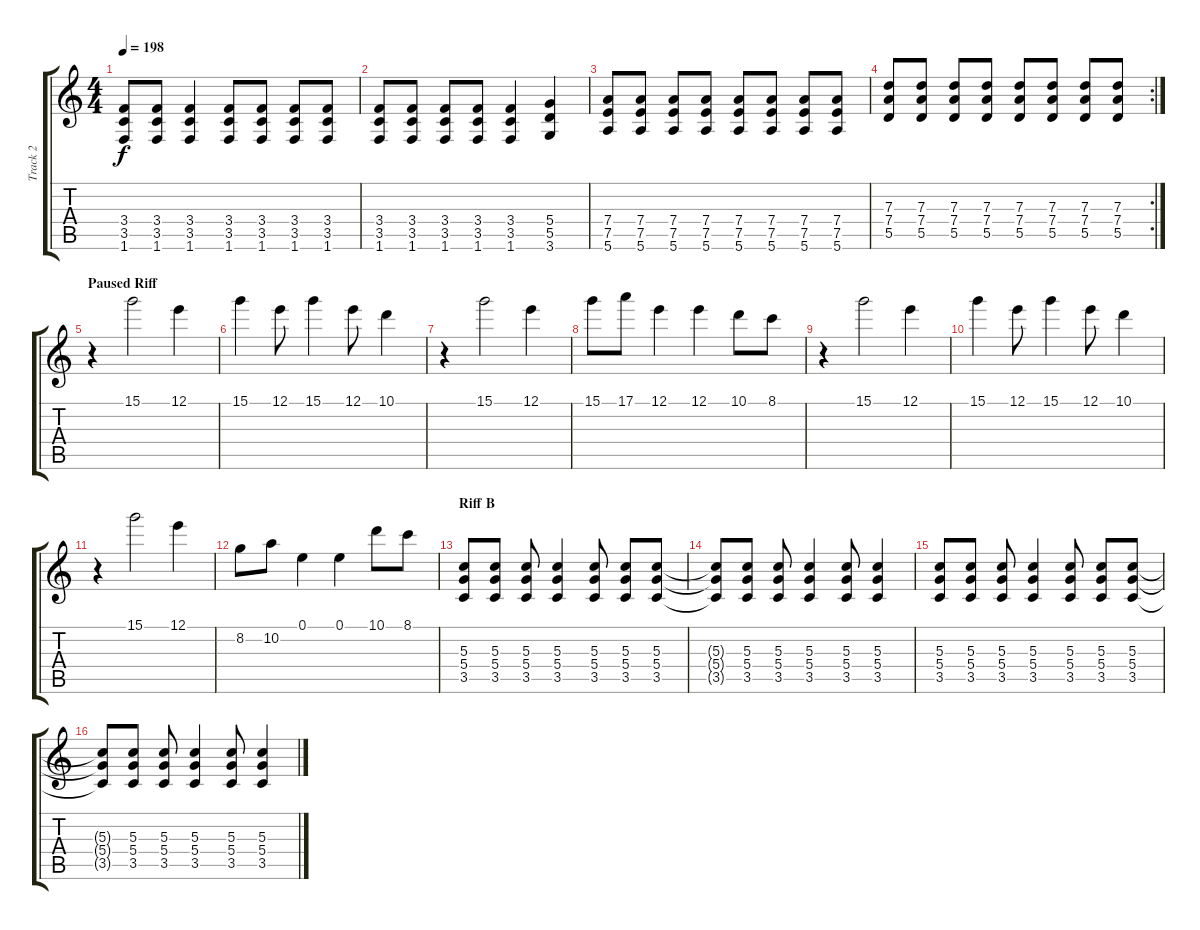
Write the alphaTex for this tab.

\track ("Track 2" "Track 2") {instrument overdrivenguitar}
\staff {score tabs}
\tuning (E4 B3 G3 D3 A2 E2) {hide}
\ts (4 4)
\tempo 198
\clef g2
\ks c
(3.4 3.5 1.6).8{dy f} (3.4 3.5 1.6).8 (3.4 3.5 1.6).4 (3.4 3.5 1.6).8 (3.4 3.5 1.6).8 (3.4 3.5 1.6).8 (3.4 3.5 1.6).8 |
(3.4 3.5 1.6).8 (3.4 3.5 1.6).8 (3.4 3.5 1.6).8 (3.4 3.5 1.6).8 (3.4 3.5 1.6).4 (5.4 5.5 3.6).4 |
(7.4 7.5 5.6).8 (7.4 7.5 5.6).8 (7.4 7.5 5.6).8 (7.4 7.5 5.6).8 (7.4 7.5 5.6).8 (7.4 7.5 5.6).8 (7.4 7.5 5.6).8 (7.4 7.5 5.6).8 |
\rc 2
(7.3 7.4 5.5).8 (7.3 7.4 5.5).8 (7.3 7.4 5.5).8 (7.3 7.4 5.5).8 (7.3 7.4 5.5).8 (7.3 7.4 5.5).8 (7.3 7.4 5.5).8 (7.3 7.4 5.5).8 |
\section ("" "Paused Riff")
r.4 15.1.2 12.1.4 |
15.1.4 12.1.8 15.1.4 12.1.8 10.1.4 |
r.4 15.1.2 12.1.4 |
15.1.8 17.1.8 12.1.4 12.1.4 10.1.8 8.1.8 |
r.4 15.1.2 12.1.4 |
15.1.4 12.1.8 15.1.4 12.1.8 10.1.4 |
r.4 15.1.2 12.1.4 |
8.2.8 10.2.8 0.1.4 0.1.4 10.1.8 8.1.8 |
\section ("" "Riff B")
(5.3 5.4 3.5).8 (5.3 5.4 3.5).8 (5.3 5.4 3.5).8 (5.3 5.4 3.5).4 (5.3 5.4 3.5).8 (5.3 5.4 3.5).8 (5.3 5.4 3.5).8 |
(5.3{t} 5.4{t} 3.5{t}).8 (5.3 5.4 3.5).8 (5.3 5.4 3.5).8 (5.3 5.4 3.5).4 (5.3 5.4 3.5).8 (5.3 5.4 3.5).4 |
(5.3 5.4 3.5).8 (5.3 5.4 3.5).8 (5.3 5.4 3.5).8 (5.3 5.4 3.5).4 (5.3 5.4 3.5).8 (5.3 5.4 3.5).8 (5.3 5.4 3.5).8 |
(5.3{t} 5.4{t} 3.5{t}).8 (5.3 5.4 3.5).8 (5.3 5.4 3.5).8 (5.3 5.4 3.5).4 (5.3 5.4 3.5).8 (5.3 5.4 3.5).4
